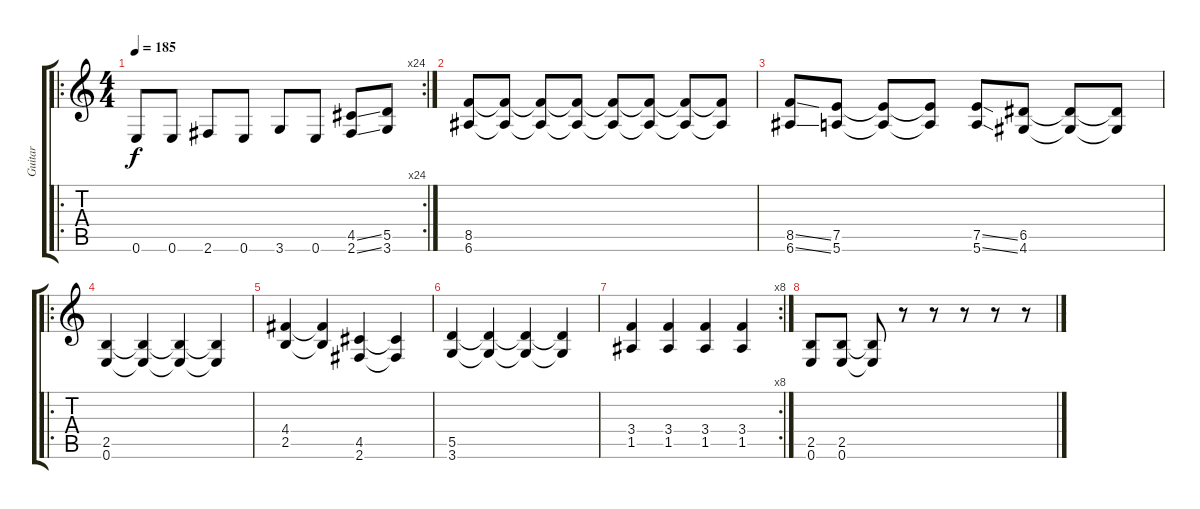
\track ("Guitar" "Guitar") {instrument distortionguitar}
\staff {score tabs}
\tuning (E4 B3 G3 D3 A2 E2) {hide}
\ro
\rc 24
\ts (4 4)
\tempo 185
\clef g2
\ks c
0.6.8{dy f instrument distortionguitar} 0.6.8 2.6.8 0.6.8 3.6.8 0.6.8 (4.5{ss} 2.6{ss}).8 (5.5 3.6).8 |
(8.5 6.6).8 (8.5{t} 6.6{t}).8 (8.5{t} 6.6{t}).8 (8.5{t} 6.6{t}).8 (8.5{t} 6.6{t}).8 (8.5{t} 6.6{t}).8 (8.5{t} 6.6{t}).8 (8.5{t} 6.6{t}).8 |
(8.5{ss} 6.6{ss}).8 (7.5 5.6).8 (7.5{t} 5.6{t}).8 (7.5{t} 5.6{t}).8 (7.5{ss} 5.6{ss}).8 (6.5 4.6).8 (6.5{t} 4.6{t}).8 (6.5{t} 4.6{t}).8 |
\ro
(2.5 0.6).4 (2.5{t} 0.6{t}).4 (2.5{t} 0.6{t}).4 (2.5{t} 0.6{t}).4 |
(4.4 2.5).4 (4.4{t} 2.5{t}).4 (4.5 2.6).4 (4.5{t} 2.6{t}).4 |
(5.5 3.6).4 (5.5{t} 3.6{t}).4 (5.5{t} 3.6{t}).4 (5.5{t} 3.6{t}).4 |
\rc 8
(3.4 1.5).4 (3.4 1.5).4 (3.4 1.5).4 (3.4 1.5).4 |
(2.5 0.6).8 (2.5 0.6).8 (2.5{t} 0.6{t}).8 r.8 r.8 r.8 r.8 r.8
